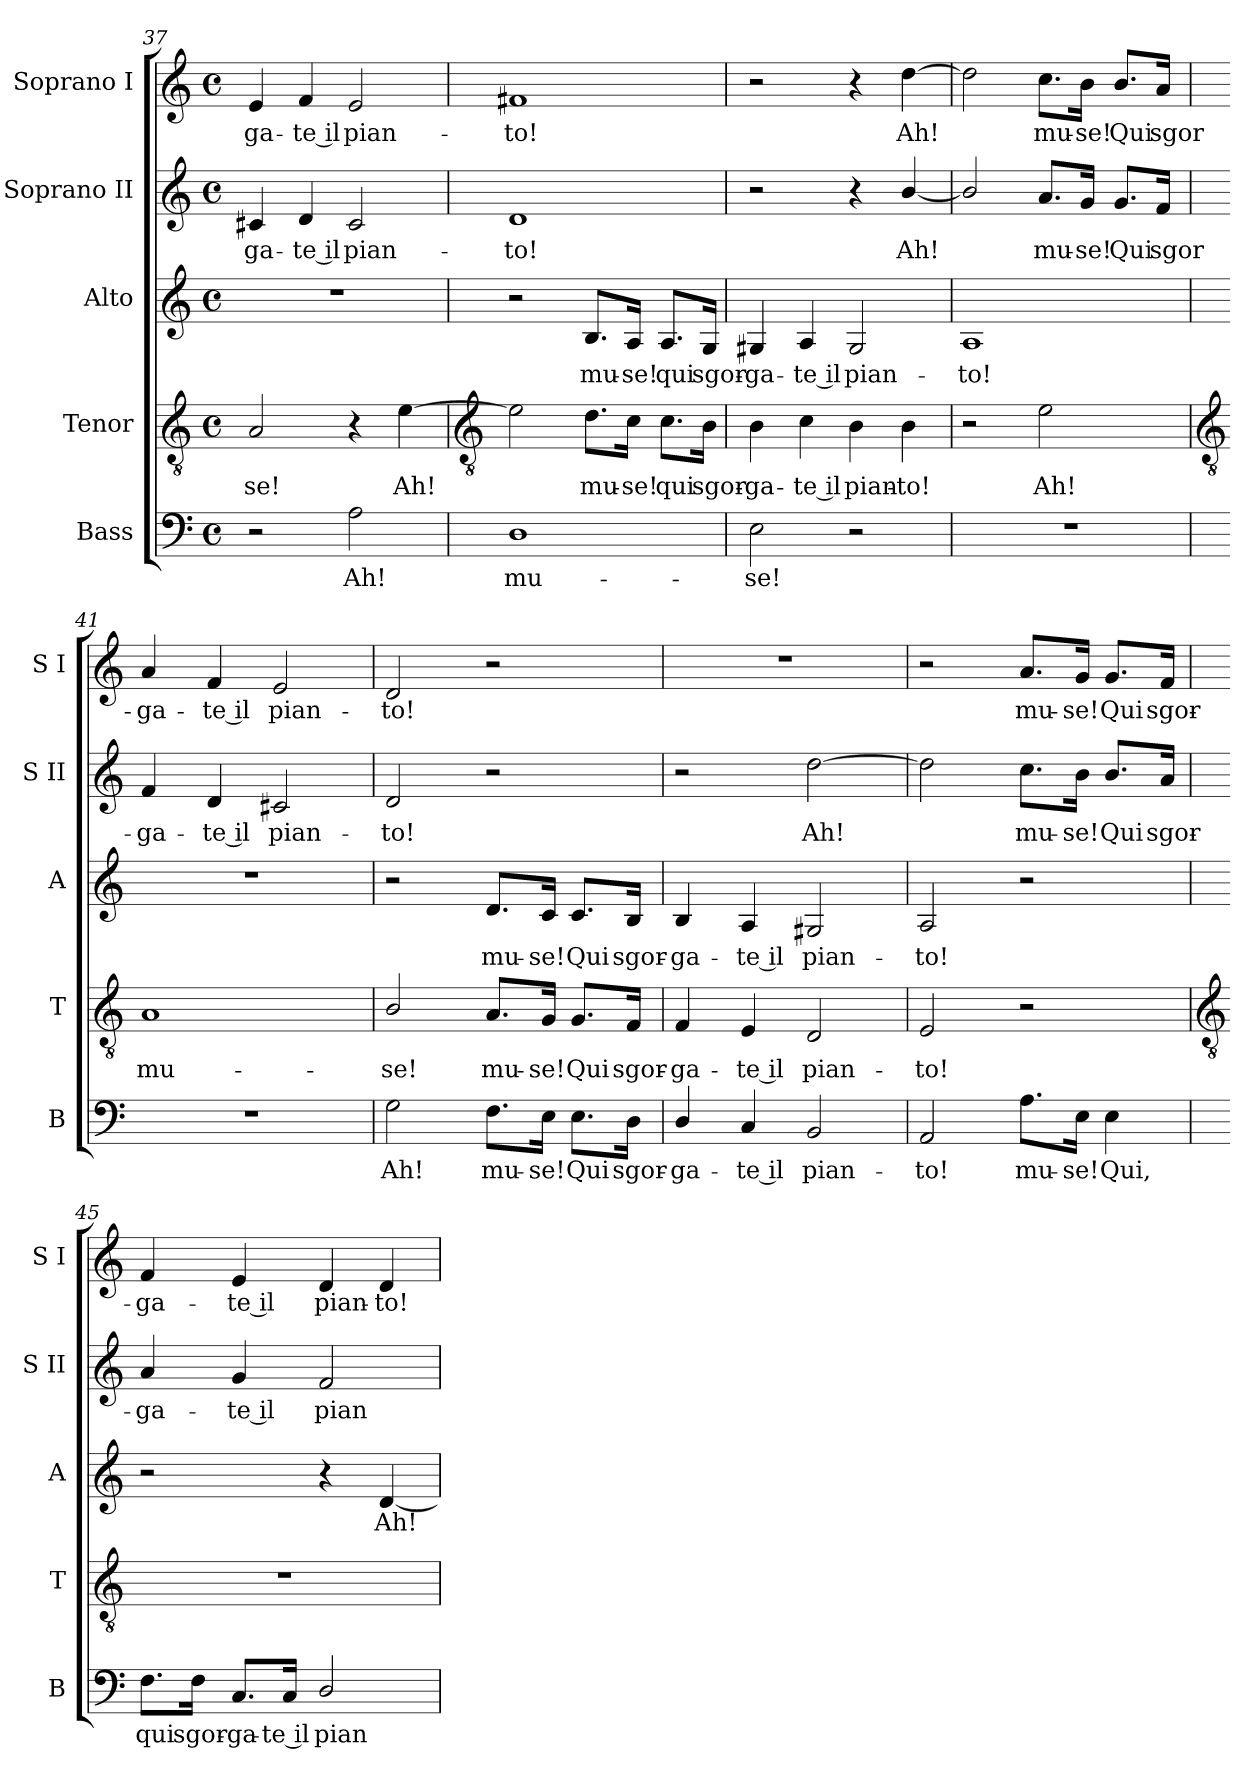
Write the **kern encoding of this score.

**kern	**text	**kern	**text	**kern	**text	**kern	**text	**kern	**text
*part5	*part5	*part4	*part4	*part3	*part3	*part2	*part2	*part1	*part1
*staff5	*staff5	*staff4	*staff4	*staff3	*staff3	*staff2	*staff2	*staff1	*staff1
*I"Bass	*	*I"Tenor	*	*I"Alto	*	*I"Soprano II	*	*I"Soprano I	*
*I'B	*	*I'T	*	*I'A	*	*I'S II	*	*I'S I	*
*clefF4	*	*clefGv2	*	*clefG2	*	*clefG2	*	*clefG2	*
*k[]	*	*k[]	*	*k[]	*	*k[]	*	*k[]	*
*C:	*	*C:	*	*C:	*	*C:	*	*C:	*
*M4/4	*	*M4/4	*	*M4/4	*	*M4/4	*	*M4/4	*
*met(c)	*	*met(c)	*	*met(c)	*	*met(c)	*	*met(c)	*
=37	=37	=37	=37	=37	=37	=37	=37	=37	=37
!	!	!	!LO:LY:b	!	!	!	!LO:LY:b	!	!LO:LY:b
2r	.	2A	-se!	1r	.	4c#X	-ga-	4e	-ga-
!	!	!	!	!	!	!	!LO:LY:b	!	!LO:LY:b
.	.	.	.	.	.	4d	-te il	4f	-te il
!	!LO:LY:b	!	!	!	!	!	!LO:LY:b	!	!LO:LY:b
2A	Ah!	4r	.	.	.	2c#	pian-	2e	pian-
!	!	!	!LO:LY:b	!	!	!	!	!	!
.	.	[4e	Ah!	.	.	.	.	.	.
!!LO:LB:g=z
=38	=38	=38	=38	=38	=38	=38	=38	=38	=38
*	*	*clefGv2	*	*	*	*	*	*	*
!	!LO:LY:b	!	!	!	!	!	!LO:LY:b	!	!LO:LY:b
1D	mu-	2e]	.	2r	.	1d	-to!	1f#X	-to!
!	!	!	!LO:LY:b	!	!LO:LY:b	!	!	!	!
.	.	8.d\L	mu-	8.B/L	mu-	.	.	.	.
!	!	!	!LO:LY:b	!	!LO:LY:b	!	!	!	!
.	.	16c\Jk	-se!	16A/Jk	-se!	.	.	.	.
!	!	!	!LO:LY:b	!	!LO:LY:b	!	!	!	!
.	.	8.c\L	qui	8.A/L	qui	.	.	.	.
!	!	!	!LO:LY:b	!	!LO:LY:b	!	!	!	!
.	.	16B\Jk	sgor-	16G/Jk	sgor-	.	.	.	.
=39	=39	=39	=39	=39	=39	=39	=39	=39	=39
!	!LO:LY:b	!	!LO:LY:b	!	!LO:LY:b	!	!	!	!
2E	-se!	4B	-ga-	4G#X	-ga-	2r	.	2r	.
!	!	!	!LO:LY:b	!	!LO:LY:b	!	!	!	!
.	.	4c	-te il	4A	-te il	.	.	.	.
!	!	!	!LO:LY:b	!	!LO:LY:b	!	!	!	!
2r	.	4B	pian-	2G#	pian-	4r	.	4r	.
!	!	!	!LO:LY:b	!	!	!	!LO:LY:b	!	!LO:LY:b
.	.	4B	-to!	.	.	[4b/	Ah!	[4dd	Ah!
=40	=40	=40	=40	=40	=40	=40	=40	=40	=40
!	!	!	!	!	!LO:LY:b	!	!	!	!
1r	.	2r	.	1A	-to!	2b/]	.	2dd]	.
!	!	!	!LO:LY:b	!	!	!	!LO:LY:b	!	!LO:LY:b
.	.	2e	Ah!	.	.	8.a/L	mu-	8.cc\L	mu-
!	!	!	!	!	!	!	!LO:LY:b	!	!LO:LY:b
.	.	.	.	.	.	16g/Jk	-se!	16b\Jk	-se!
!	!	!	!	!	!	!	!LO:LY:b	!	!LO:LY:b
.	.	.	.	.	.	8.g/L	Qui	8.b/L	Qui
!	!	!	!	!	!	!	!LO:LY:b	!	!LO:LY:b
.	.	.	.	.	.	16f/Jk	sgor-	16a/Jk	sgor-
!!LO:LB:g=z
=41	=41	=41	=41	=41	=41	=41	=41	=41	=41
*	*	*clefGv2	*	*	*	*	*	*	*
!	!	!	!LO:LY:b	!	!	!	!LO:LY:b	!	!LO:LY:b
1r	.	1A	mu-	1r	.	4f	-ga-	4a	-ga-
!	!	!	!	!	!	!	!LO:LY:b	!	!LO:LY:b
.	.	.	.	.	.	4d	-te il	4f	-te il
!	!	!	!	!	!	!	!LO:LY:b	!	!LO:LY:b
.	.	.	.	.	.	2c#X	pian-	2e	pian-
=42	=42	=42	=42	=42	=42	=42	=42	=42	=42
!	!LO:LY:b	!	!LO:LY:b	!	!	!	!LO:LY:b	!	!LO:LY:b
2G	Ah!	2B/	-se!	2r	.	2d	-to!	2d	-to!
!	!LO:LY:b	!	!LO:LY:b	!	!LO:LY:b	!	!	!	!
8.F\L	mu-	8.A/L	mu-	8.d/L	mu-	2r	.	2r	.
!	!LO:LY:b	!	!LO:LY:b	!	!LO:LY:b	!	!	!	!
16E\Jk	-se!	16G/Jk	-se!	16c/Jk	-se!	.	.	.	.
!	!LO:LY:b	!	!LO:LY:b	!	!LO:LY:b	!	!	!	!
8.E\L	Qui	8.G/L	Qui	8.c/L	Qui	.	.	.	.
!	!LO:LY:b	!	!LO:LY:b	!	!LO:LY:b	!	!	!	!
16D\Jk	sgor-	16F/Jk	sgor-	16B/Jk	sgor-	.	.	.	.
=43	=43	=43	=43	=43	=43	=43	=43	=43	=43
!	!LO:LY:b	!	!LO:LY:b	!	!LO:LY:b	!	!	!	!
4D/	-ga-	4F	-ga-	4B	-ga-	2r	.	1r	.
!	!LO:LY:b	!	!LO:LY:b	!	!LO:LY:b	!	!	!	!
4C	-te il	4E	-te il	4A	-te il	.	.	.	.
!	!LO:LY:b	!	!LO:LY:b	!	!LO:LY:b	!	!LO:LY:b	!	!
2BB	pian-	2D	pian-	2G#X	pian-	[2dd	Ah!	.	.
=44	=44	=44	=44	=44	=44	=44	=44	=44	=44
!	!LO:LY:b	!	!LO:LY:b	!	!LO:LY:b	!	!	!	!
2AA	-to!	2E	-to!	2A	-to!	2dd]	.	2r	.
!	!LO:LY:b	!	!	!	!	!	!LO:LY:b	!	!LO:LY:b
8.A\L	mu-	2r	.	2r	.	8.cc\L	mu-	8.a/L	mu-
!	!LO:LY:b	!	!	!	!	!	!LO:LY:b	!	!LO:LY:b
16E\Jk	-se!	.	.	.	.	16b\Jk	-se!	16g/Jk	-se!
!	!LO:LY:b	!	!	!	!	!	!LO:LY:b	!	!LO:LY:b
4E	Qui,	.	.	.	.	8.b/L	Qui	8.g/L	Qui
!	!	!	!	!	!	!	!LO:LY:b	!	!LO:LY:b
.	.	.	.	.	.	16a/Jk	sgor-	16f/Jk	sgor-
!!LO:LB:g=z
=45	=45	=45	=45	=45	=45	=45	=45	=45	=45
*	*	*clefGv2	*	*	*	*	*	*	*
!	!LO:LY:b	!	!	!	!	!	!LO:LY:b	!	!LO:LY:b
8.F\L	qui	1r	.	2r	.	4a	-ga-	4f	-ga-
!	!LO:LY:b	!	!	!	!	!	!	!	!
16F\Jk	sgor-	.	.	.	.	.	.	.	.
!	!LO:LY:b	!	!	!	!	!	!LO:LY:b	!	!LO:LY:b
8.C/L	-ga-	.	.	.	.	4g	-te il	4e	-te il
!	!LO:LY:b	!	!	!	!	!	!	!	!
16C/Jk	-te il	.	.	.	.	.	.	.	.
!	!LO:LY:b	!	!	!	!	!	!LO:LY:b	!	!LO:LY:b
2D/	pian-	.	.	4r	.	2f	pian-	4d	pian-
!	!	!	!	!	!LO:LY:b	!	!	!	!LO:LY:b
.	.	.	.	[4d	Ah!	.	.	4d	-to!
=	=	=	=	=	=	=	=	=	=
*-	*-	*-	*-	*-	*-	*-	*-	*-	*-
